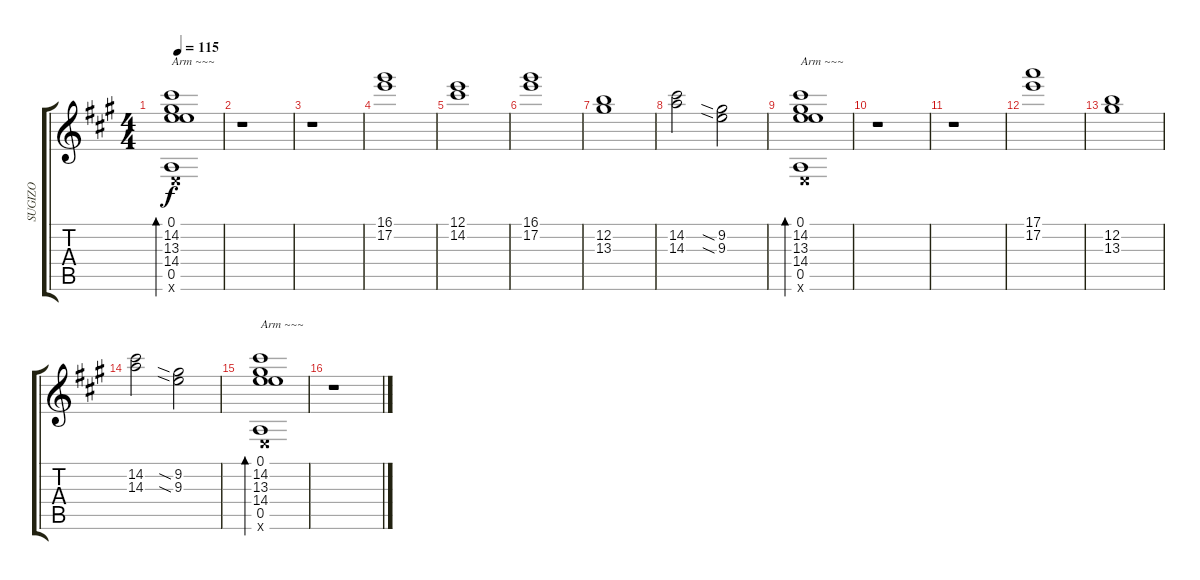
\track ("SUGIZO" "SUGIZO") {instrument distortionguitar}
\staff {score tabs}
\tuning (E4 B3 G3 D3 A2 E2) {hide}
\ts (4 4)
\tempo 115
\clef g2
\ks a
(0.1 14.2 13.3 14.4 0.5 0.6{x}).1{bd 480 txt "Arm ~~~" dy f} |
r.1 |
r.1 |
(16.1 17.2).1 |
(12.1 14.2).1 |
(16.1 17.2).1 |
(12.2 13.3).1 |
(14.2 14.3).2 (9.2{sia} 9.3{sia}).2 |
(0.1 14.2 13.3 14.4 0.5 0.6{x}).1{bd 480 txt "Arm ~~~"} |
r.1 |
r.1 |
(17.1 17.2).1 |
(12.2 13.3).1 |
(14.2 14.3).2 (9.2{sia} 9.3{sia}).2 |
(0.1 14.2 13.3 14.4 0.5 0.6{x}).1{bd 480 txt "Arm ~~~"} |
r.1
